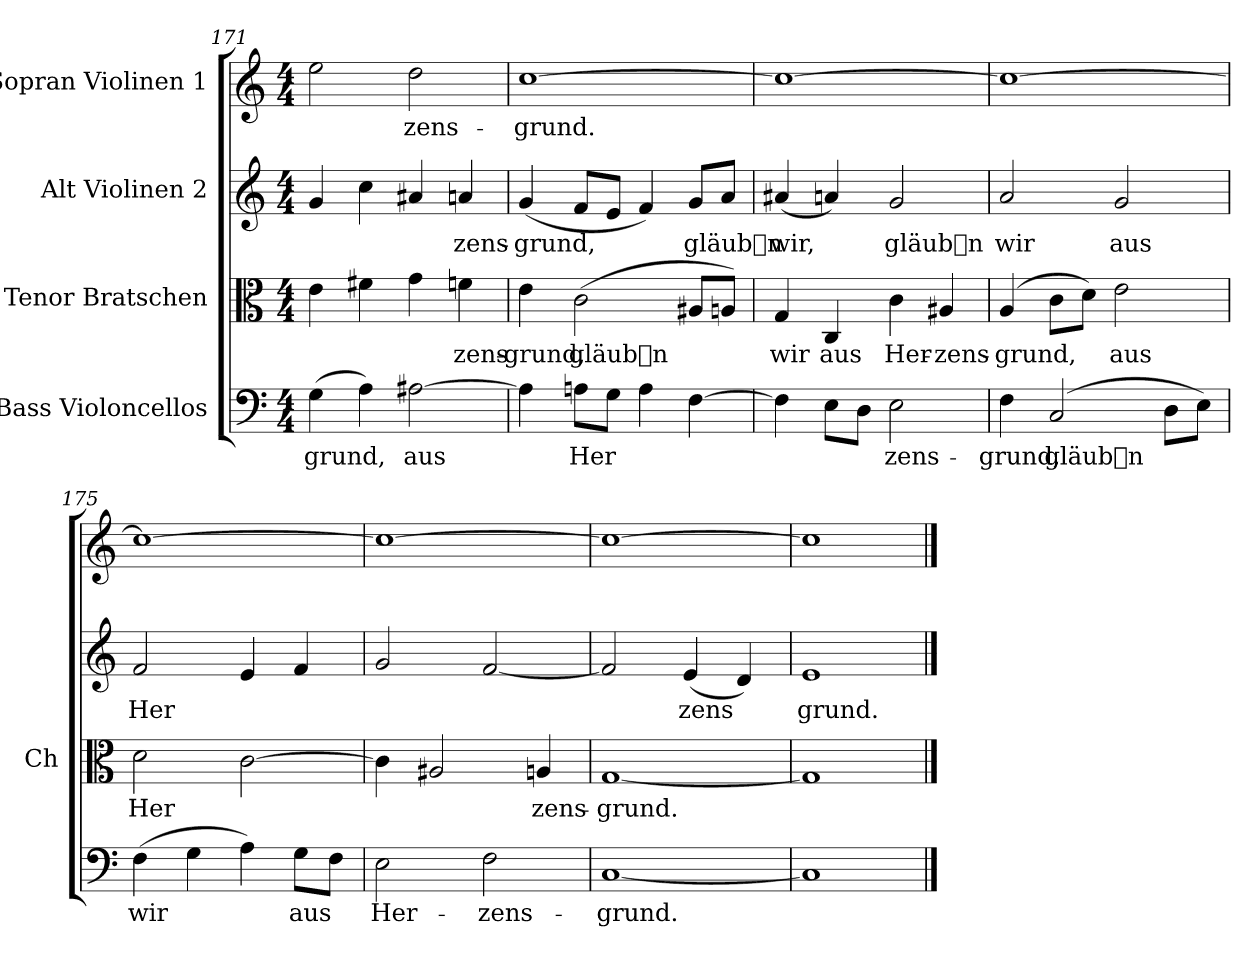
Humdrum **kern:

**kern	**text	**kern	**text	**kern	**text	**kern	**text
*part4	*part4	*part3	*part3	*part2	*part2	*part1	*part1
*staff4	*staff4	*staff3	*staff3	*staff2	*staff2	*staff1	*staff1
*I"Bass Violoncellos	*	*I"Tenor Bratschen	*	*I"Alt Violinen 2	*	*I"Sopran Violinen 1	*
*	*	*I'Ch	*	*	*	*	*
!!LO:LB:g=z
*clefF4	*	*clefC3	*	*clefG2	*	*clefG2	*
*k[]	*	*k[]	*	*k[]	*	*k[]	*
*M4/4	*	*M4/4	*	*M4/4	*	*M4/4	*
=171	=171	=171	=171	=171	=171	=171	=171
!	!LO:LY:b	!	!	!	!	!	!
(>4G\	grund,	4e\	.	4g/	.	2ee\	.
!	!	!	!LO:LY:b	!	!LO:LY:b	!	!
4A\)	.	4f#X\	-	4cc\	-	.	.
!	!LO:LY:b	!	!	!	!	!	!LO:LY:b
[2A#X\	aus	4g\	.	4a#X/	.	2dd\	zens-
!	!	!	!LO:LY:b	!	!LO:LY:b	!	!
.	.	4fn\	zens-	4an/	zens-	.	.
=172	=172	=172	=172	=172	=172	=172	=172
!	!LO:LY:b	!	!LO:LY:b	!	!LO:LY:b	!	!LO:LY:b
4A#\]	_	4e\	grund,	(<4g/	grund,	[1cc	grund.
!	!LO:LY:b	!	!LO:LY:b	!	!	!	!
8An\L	Her	(>2c\	gläubn	8f/L	.	.	.
8G\J	.	.	.	8e/J	.	.	.
4A\	.	.	.	4f/)	.	.	.
!	!	!	!	!	!LO:LY:b	!	!
[4F\	.	8A#X/L	.	8g/L	gläubn	.	.
.	.	8An/J)	.	8a/J	.	.	.
=173	=173	=173	=173	=173	=173	=173	=173
!	!	!	!LO:LY:b	!	!LO:LY:b	!	!
4F\]	.	4G/	wir	(<4a#X/	wir,	1cc_	.
!	!	!	!LO:LY:b	!	!	!	!
8E\L	.	4C/	aus	4an/)	.	.	.
8D\J	.	.	.	.	.	.	.
!	!LO:LY:b	!	!LO:LY:b	!	!LO:LY:b	!	!
2E\	zens-	4c\	Her-	2g/	gläubn	.	.
!	!	!	!LO:LY:b	!	!	!	!
.	.	4A#X/	zens-	.	.	.	.
=174	=174	=174	=174	=174	=174	=174	=174
!	!LO:LY:b	!	!LO:LY:b	!	!LO:LY:b	!	!
4F\	grund,	(>4A/	grund,	2a/	wir	1cc_	.
!	!LO:LY:b	!	!	!	!	!	!
(>2C/	gläubn	8c\L	.	.	.	.	.
.	.	8d\J)	.	.	.	.	.
!	!	!	!LO:LY:b	!	!LO:LY:b	!	!
.	.	2e\	aus	2g/	aus	.	.
8D\L	.	.	.	.	.	.	.
8E\J)	.	.	.	.	.	.	.
=175	=175	=175	=175	=175	=175	=175	=175
!	!LO:LY:b	!	!LO:LY:b	!	!LO:LY:b	!	!
(>4F\	wir	2d\	Her	2f/	Her	1cc_	.
4G\	.	.	.	.	.	.	.
4A\)	.	[2c\	.	4e/	.	.	.
!	!LO:LY:b	!	!	!	!	!	!
8G\L	aus	.	.	4f/	.	.	.
8F\J	.	.	.	.	.	.	.
=176	=176	=176	=176	=176	=176	=176	=176
!	!LO:LY:b	!	!	!	!	!	!
2E\	Her-	4c\]	.	2g/	.	1cc_	.
.	.	2A#X/	.	.	.	.	.
!	!LO:LY:b	!	!	!	!	!	!
2F\	zens-	.	.	[2f/	.	.	.
!	!	!	!LO:LY:b	!	!	!	!
.	.	4An/	zens-	.	.	.	.
!!LO:PB:g=z
=177	=177	=177	=177	=177	=177	=177	=177
!	!LO:LY:b	!	!LO:LY:b	!	!	!	!
[1C	grund.	[1G	grund.	2f/]	.	1cc_	.
!	!	!	!	!	!LO:LY:b	!	!
.	.	.	.	(<4e/	zens	.	.
.	.	.	.	4d/)	.	.	.
=178	=178	=178	=178	=178	=178	=178	=178
!	!	!	!	!	!LO:LY:b	!	!
1C]	.	1G]	.	1e	grund.	1cc]	.
==	==	==	==	==	==	==	==
*-	*-	*-	*-	*-	*-	*-	*-
